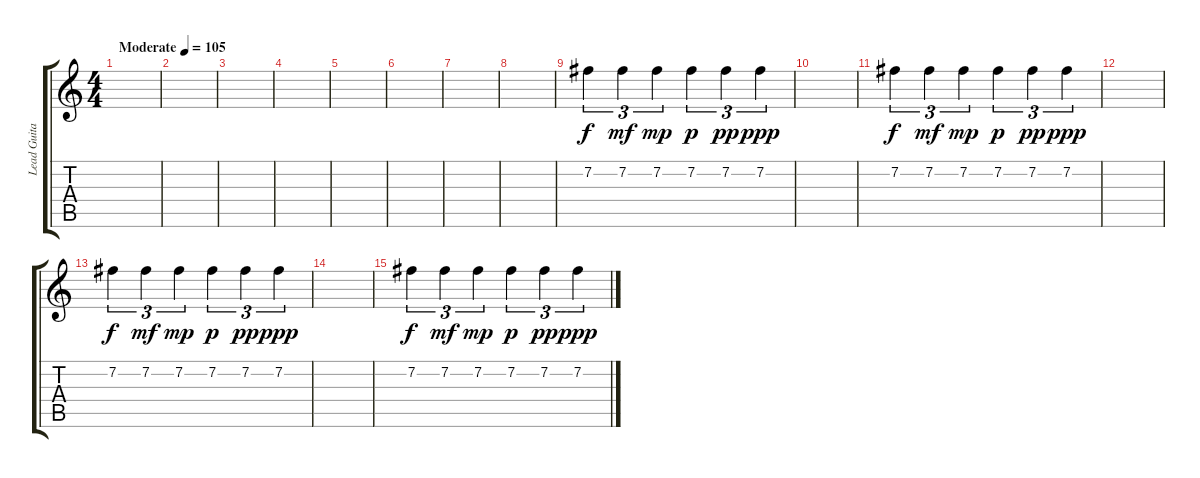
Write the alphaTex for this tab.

\track ("Lead Guitar" "Lead Guita") {instrument distortionguitar}
\staff {score tabs}
\tuning (E4 B3 G3 D3 A2 D2) {hide}
\ts (4 4)
\tempo (105 "Moderate")
\clef g2
\ks c
|
|
|
|
|
|
|
|
7.2.4{tu (3 2) volume 9} 7.2.4{tu (3 2) dy mf} 7.2.4{tu (3 2) dy mp} 7.2.4{tu (3 2) dy p} 7.2.4{tu (3 2) dy pp} 7.2.4{tu (3 2) dy ppp} |
|
7.2.4{tu (3 2) dy f} 7.2.4{tu (3 2) dy mf} 7.2.4{tu (3 2) dy mp} 7.2.4{tu (3 2) dy p} 7.2.4{tu (3 2) dy pp} 7.2.4{tu (3 2) dy ppp} |
|
7.2.4{tu (3 2) dy f} 7.2.4{tu (3 2) dy mf} 7.2.4{tu (3 2) dy mp} 7.2.4{tu (3 2) dy p} 7.2.4{tu (3 2) dy pp} 7.2.4{tu (3 2) dy ppp} |
|
7.2.4{tu (3 2) dy f} 7.2.4{tu (3 2) dy mf} 7.2.4{tu (3 2) dy mp} 7.2.4{tu (3 2) dy p} 7.2.4{tu (3 2) dy pp} 7.2.4{tu (3 2) dy ppp}
